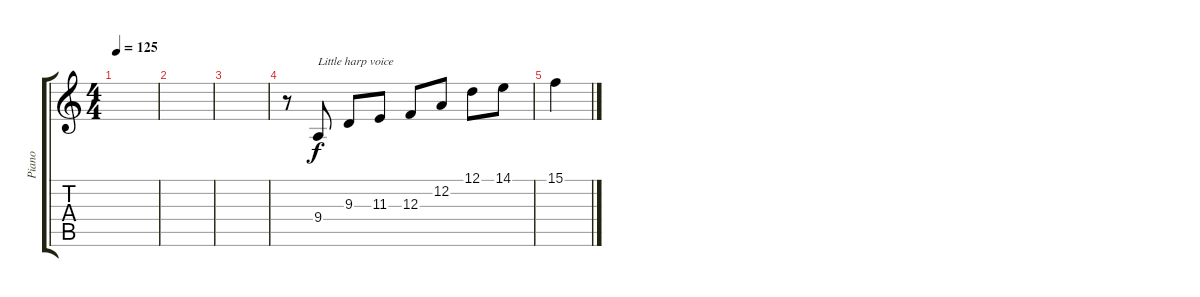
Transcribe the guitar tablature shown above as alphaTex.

\track ("Piano" "Piano") {instrument acousticgrandpiano}
\staff {score tabs}
\tuning (D4 A3 F3 C3 G2 D2) {hide}
\ts (4 4)
\tempo 125
\clef g2
\ks c
|
|
|
r.8 9.4.8{txt "Little harp voice" volume 10 instrument orchestralharp} 9.3.8 11.3.8 12.3.8 12.2.8 12.1.8 14.1.8 |
15.1.4
